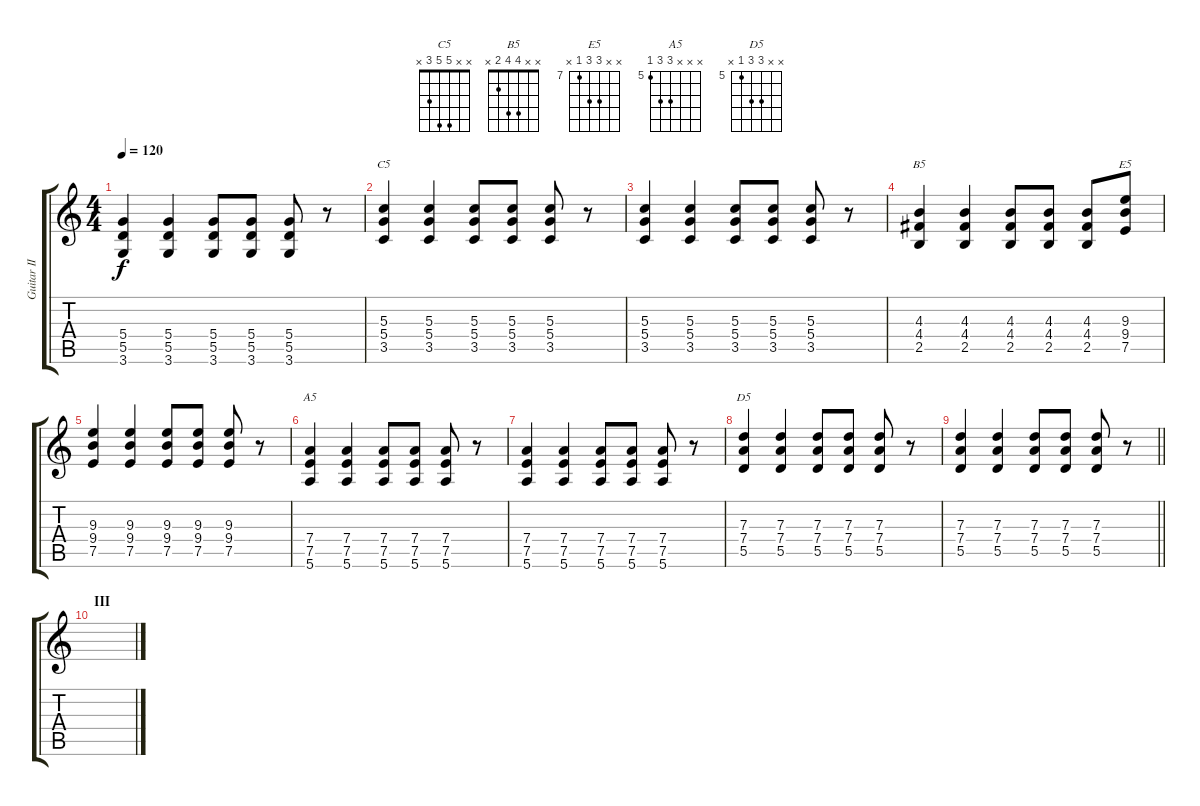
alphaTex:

\track ("Guitar II" "Guitar II") {instrument distortionguitar}
\staff {score tabs}
\tuning (E4 B3 G3 D3 A2 E2) {hide}
\chord ("C5" x x 5 5 3 x)
\chord ("B5" x x 4 4 2 x)
\chord ("E5" x x 9 9 7 x) {firstfret 7}
\chord ("A5" x x x 7 7 5) {firstfret 5}
\chord ("D5" x x 7 7 5 x) {firstfret 5}
\ts (4 4)
\tempo 120
\clef g2
\ks c
(5.4 5.5 3.6).4{dy f} (5.4 5.5 3.6).4 (5.4 5.5 3.6).8 (5.4 5.5 3.6).8 (5.4 5.5 3.6).8 r.8 |
(5.3 5.4 3.5).4{ch "C5"} (5.3 5.4 3.5).4 (5.3 5.4 3.5).8 (5.3 5.4 3.5).8 (5.3 5.4 3.5).8 r.8 |
(5.3 5.4 3.5).4 (5.3 5.4 3.5).4 (5.3 5.4 3.5).8 (5.3 5.4 3.5).8 (5.3 5.4 3.5).8 r.8 |
(4.3 4.4 2.5).4{ch "B5"} (4.3 4.4 2.5).4 (4.3 4.4 2.5).8 (4.3 4.4 2.5).8 (4.3 4.4 2.5).8 (9.3 9.4 7.5).8{ch "E5"} |
(9.3 9.4 7.5).4 (9.3 9.4 7.5).4 (9.3 9.4 7.5).8 (9.3 9.4 7.5).8 (9.3 9.4 7.5).8 r.8 |
(7.4 7.5 5.6).4{ch "A5"} (7.4 7.5 5.6).4 (7.4 7.5 5.6).8 (7.4 7.5 5.6).8 (7.4 7.5 5.6).8 r.8 |
(7.4 7.5 5.6).4 (7.4 7.5 5.6).4 (7.4 7.5 5.6).8 (7.4 7.5 5.6).8 (7.4 7.5 5.6).8 r.8 |
(7.3 7.4 5.5).4{ch "D5"} (7.3 7.4 5.5).4 (7.3 7.4 5.5).8 (7.3 7.4 5.5).8 (7.3 7.4 5.5).8 r.8 |
\barLineRight lightlight
(7.3 7.4 5.5).4 (7.3 7.4 5.5).4 (7.3 7.4 5.5).8 (7.3 7.4 5.5).8 (7.3 7.4 5.5).8 r.8 |
\section ("" "III")
